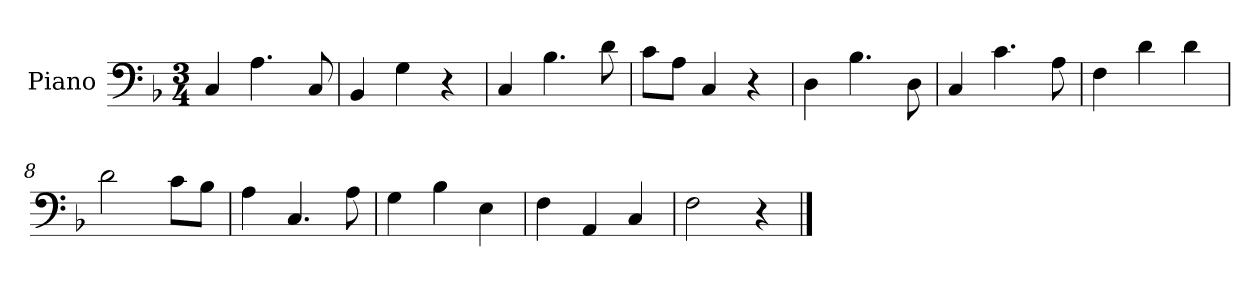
**kern
*part1
*staff1
*I"Piano
*I'Pno
*clefF4
*k[b-]
*M3/4
=1
4C/
4.A\
8C/
=2
4BB-/
4G\
4r
=3
4C/
4.B-\
8d\
=4
8c\L
8A\J
4C/
4r
=5
4D\
4.B-\
8D\
=6
4C/
4.c\
8A\
=7
4F\
4d\
4d\
=8
2d\
8c\L
8B-\J
=9
4A\
4.C/
8A\
=10
4G\
4B-\
4E\
=11
4F\
4AA/
4C/
=12
2F\
4r
==
*-
